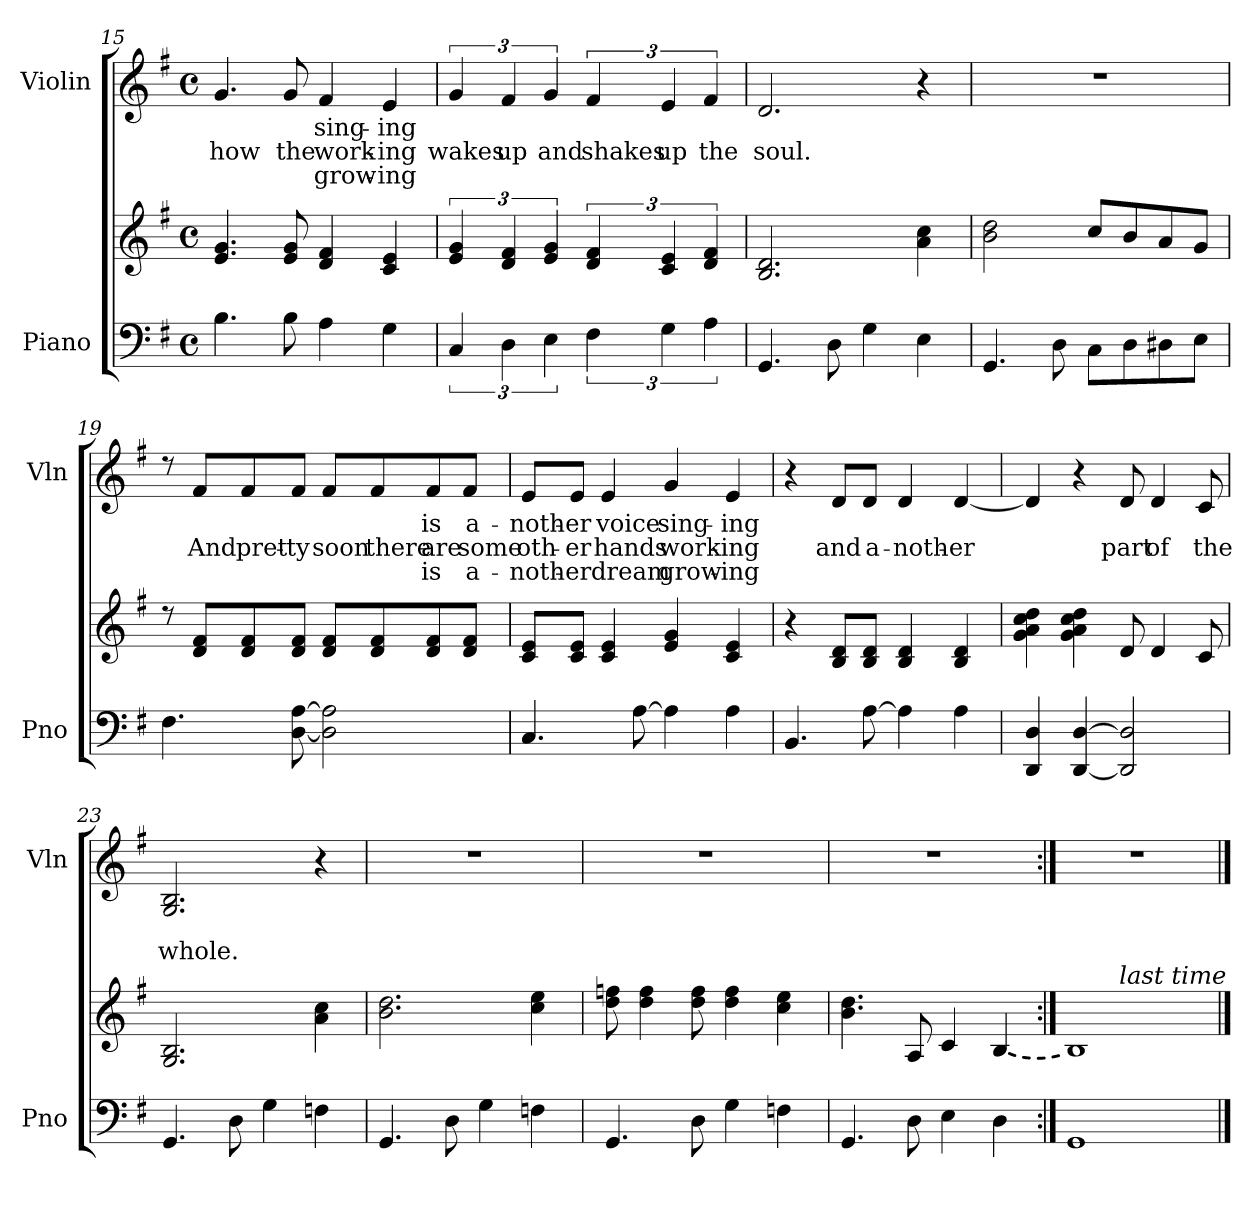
**kern	**kern	**kern	**text	**text	**text
*part2	*part2	*part1	*part1	*part1	*part1
*staff3	*staff2	*staff1	*staff1	*staff1	*staff1
*I"Piano	*	*I"Violin	*	*	*
*I'Pno	*	*I'Vln	*	*	*
*clefF4	*clefG2	*clefG2	*	*	*
*k[f#]	*k[f#]	*k[f#]	*	*	*
*M4/4	*M4/4	*M4/4	*	*	*
*met(c)	*met(c)	*met(c)	*	*	*
=15	=15	=15	=15	=15	=15
!	!	!	!	!LO:LY:b	!
4.B\	4.e/ 4.g/	4.g/	.	how	.
!	!	!	!	!LO:LY:b	!
8B\	8e/ 8g/	8g/	.	the	.
!	!	!	!LO:LY:b	!LO:LY:b	!LO:LY:b
4A\	4d/ 4f#/	4f#/	sing-	work-	grow-
!	!	!	!LO:LY:b	!LO:LY:b	!LO:LY:b
4G\	4c/ 4e/	4e/	-ing	-ing	-ing
=16	=16	=16	=16	=16	=16
!	!	!	!	!LO:LY:b	!
6C/	6e/ 6g/	6g/	.	wakes	.
!	!	!	!	!LO:LY:b	!
6D\	6d/ 6f#/	6f#/	.	up	.
!	!	!	!	!LO:LY:b	!
6E\	6e/ 6g/	6g/	.	and	.
!	!	!	!	!LO:LY:b	!
6F#\	6d/ 6f#/	6f#/	.	shakes	.
!	!	!	!	!LO:LY:b	!
6G\	6c/ 6e/	6e/	.	up	.
!	!	!	!	!LO:LY:b	!
6A\	6d/ 6f#/	6f#/	.	the	.
!!LO:LB:g=z
=17	=17	=17	=17	=17	=17
!	!	!	!	!LO:LY:b	!
4.GG/	2.B/ 2.d/	2.d/	.	soul.	.
8D\	.	.	.	.	.
4G\	.	.	.	.	.
4E\	4a\ 4cc\	4r	.	.	.
=18	=18	=18	=18	=18	=18
4.GG/	2b\ 2dd\	1r	.	.	.
8D\	.	.	.	.	.
8C\L	8cc/L	.	.	.	.
8D\	8b/	.	.	.	.
8D#X\	8a/	.	.	.	.
8E\J	8g/J	.	.	.	.
=19	=19	=19	=19	=19	=19
4.F#\	8rcc	8rcc	.	.	.
!	!	!	!	!LO:LY:b	!
.	8d/ 8f#/L	8f#/L	.	And	.
!	!	!	!	!LO:LY:b	!
.	8d/ 8f#/	8f#/	.	pret-	.
!	!	!	!	!LO:LY:b	!
[8D\ [8A\	8d/ 8f#/J	8f#/J	.	-ty	.
!	!	!	!	!LO:LY:b	!
2D\] 2A\]	8d/ 8f#/L	8f#/L	.	soon	.
!	!	!	!	!LO:LY:b	!
.	8d/ 8f#/	8f#/	.	there	.
!	!	!	!LO:LY:b	!LO:LY:b	!LO:LY:b
.	8d/ 8f#/	8f#/	is	are	is
!	!	!	!LO:LY:b	!LO:LY:b	!LO:LY:b
.	8d/ 8f#/J	8f#/J	a-	some	a-
!!LO:LB:g=z
=20	=20	=20	=20	=20	=20
!	!	!	!LO:LY:b	!LO:LY:b	!LO:LY:b
4.C/	8c/ 8e/L	8e/L	-noth-	oth-	-noth-
!	!	!	!LO:LY:b	!LO:LY:b	!LO:LY:b
.	8c/ 8e/J	8e/J	-er	-er	-er
!	!	!	!LO:LY:b	!LO:LY:b	!LO:LY:b
.	4c/ 4e/	4e/	voice	hands	dream
[8A\	.	.	.	.	.
!	!	!	!LO:LY:b	!LO:LY:b	!LO:LY:b
4A\]	4e/ 4g/	4g/	sing-	work-	grow-
!	!	!	!LO:LY:b	!LO:LY:b	!LO:LY:b
4A\	4c/ 4e/	4e/	-ing	-ing	-ing
=21	=21	=21	=21	=21	=21
4.BB/	4r	4r	.	.	.
!	!	!	!	!LO:LY:b	!
.	8B/ 8d/L	8d/L	.	and	.
!	!	!	!	!LO:LY:b	!
[8A\	8B/ 8d/J	8d/J	.	a-	.
!	!	!	!	!LO:LY:b	!
4A\]	4B/ 4d/	4d/	.	-noth-	.
!	!	!	!	!LO:LY:b	!
4A\	4B/ 4d/	[4d/	.	-er	.
=22	=22	=22	=22	=22	=22
4DD/ 4D/	4g\ 4a\ 4cc\ 4dd\	4d/]	.	.	.
[4DD/ [4D/	4g\ 4a\ 4cc\ 4dd\	4r	.	.	.
!	!	!	!	!LO:LY:b	!
2DD/] 2D/]	8d/	8d/	.	part	.
!	!	!	!	!LO:LY:b	!
.	4d/	4d/	.	of	.
!	!	!	!	!LO:LY:b	!
.	8c/	8c/	.	the	.
=23	=23	=23	=23	=23	=23
!	!	!	!	!LO:LY:b	!
4.GG/	2.G/ 2.B/	2.G/ 2.B/	.	whole.	.
8D\	.	.	.	.	.
4G\	.	.	.	.	.
4Fn\	4a\ 4cc\	4r	.	.	.
!!LO:LB:g=z
=24	=24	=24	=24	=24	=24
4.GG/	2.b\ 2.dd\	1r	.	.	.
8D\	.	.	.	.	.
4G\	.	.	.	.	.
4Fn\	4cc\ 4ee\	.	.	.	.
=25	=25	=25	=25	=25	=25
4.GG/	8dd\ 8ffn\	1r	.	.	.
.	4dd\ 4ff\	.	.	.	.
8D\	8dd\ 8ff\	.	.	.	.
4G\	4dd\ 4ff\	.	.	.	.
4Fn\	4cc\ 4ee\	.	.	.	.
=26	=26	=26	=26	=26	=26
4.GG/	4.b\ 4.dd\	1r	.	.	.
8D\	8A/	.	.	.	.
4E\	4c/	.	.	.	.
!	!LO:T:dash	!	!	!	!
4D\	[4B/	.	.	.	.
=27:|!	=27:|!	=27:|!	=27:|!	=27:|!	=27:|!
*	*^	*	*	*	*
1GG	1B]	4ryy	1r	.	.	.
!	!	!LO:TX:a:i:t=last time	!	!	!	!
.	.	2.ryy	.	.	.	.
*	*v	*v	*	*	*	*
==	==	==	==	==	==
*-	*-	*-	*-	*-	*-
